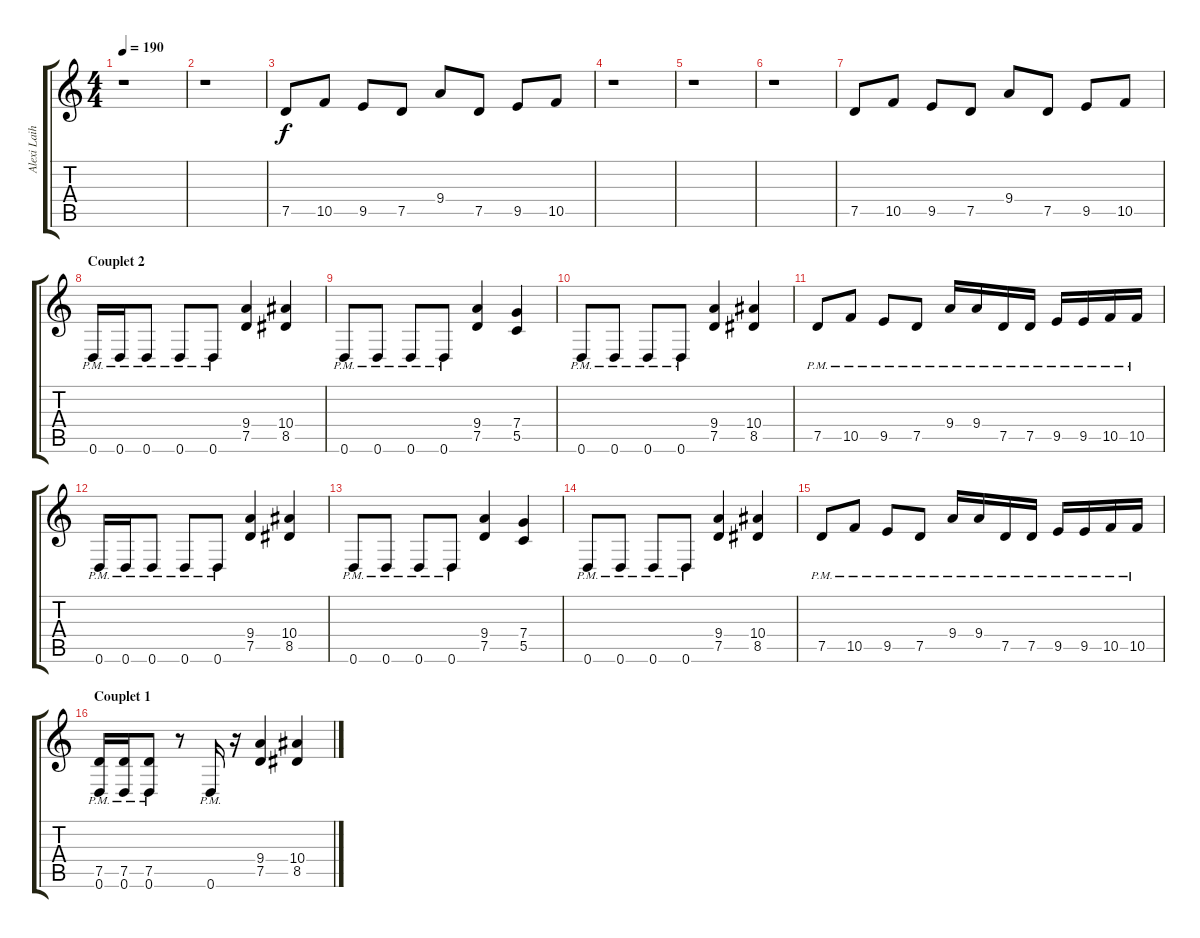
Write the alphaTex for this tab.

\track ("Alexi Laiho (Lead Guitar)" "Alexi Laih") {instrument overdrivenguitar}
\staff {score tabs}
\tuning (D4 A3 F3 C3 G2 D2) {hide}
\ts (4 4)
\tempo 190
\clef g2
\ks c
r.1{dy mp} |
r.1 |
7.5.8{dy f} 10.5.8 9.5.8 7.5.8 9.4.8 7.5.8 9.5.8 10.5.8 |
r.1 |
r.1 |
r.1 |
7.5.8 10.5.8 9.5.8 7.5.8 9.4.8 7.5.8 9.5.8 10.5.8 |
\section ("" "Couplet 2")
0.6{pm}.16 0.6{pm}.16 0.6{pm}.8 0.6{pm}.8 0.6{pm}.8 (9.4 7.5).4 (10.4 8.5).4 |
0.6{pm}.8 0.6{pm}.8 0.6{pm}.8 0.6{pm}.8 (9.4 7.5).4 (7.4 5.5).4 |
0.6{pm}.8 0.6{pm}.8 0.6{pm}.8 0.6{pm}.8 (9.4 7.5).4 (10.4 8.5).4 |
7.5{pm}.8 10.5{pm}.8 9.5{pm}.8 7.5{pm}.8 9.4{pm}.16 9.4{pm}.16 7.5{pm}.16 7.5{pm}.16 9.5{pm}.16 9.5{pm}.16 10.5{pm}.16 10.5{pm}.16 |
0.6{pm}.16 0.6{pm}.16 0.6{pm}.8 0.6{pm}.8 0.6{pm}.8 (9.4 7.5).4 (10.4 8.5).4 |
0.6{pm}.8 0.6{pm}.8 0.6{pm}.8 0.6{pm}.8 (9.4 7.5).4 (7.4 5.5).4 |
0.6{pm}.8 0.6{pm}.8 0.6{pm}.8 0.6{pm}.8 (9.4 7.5).4 (10.4 8.5).4 |
7.5{pm}.8 10.5{pm}.8 9.5{pm}.8 7.5{pm}.8 9.4{pm}.16 9.4{pm}.16 7.5{pm}.16 7.5{pm}.16 9.5{pm}.16 9.5{pm}.16 10.5{pm}.16 10.5{pm}.16 |
\section ("" "Couplet 1")
(7.5{pm} 0.6{pm}).16 (7.5{pm} 0.6{pm}).16 (7.5{pm} 0.6{pm}).8 r.8 0.6{pm}.16 r.16 (9.4 7.5).4 (10.4 8.5).4
